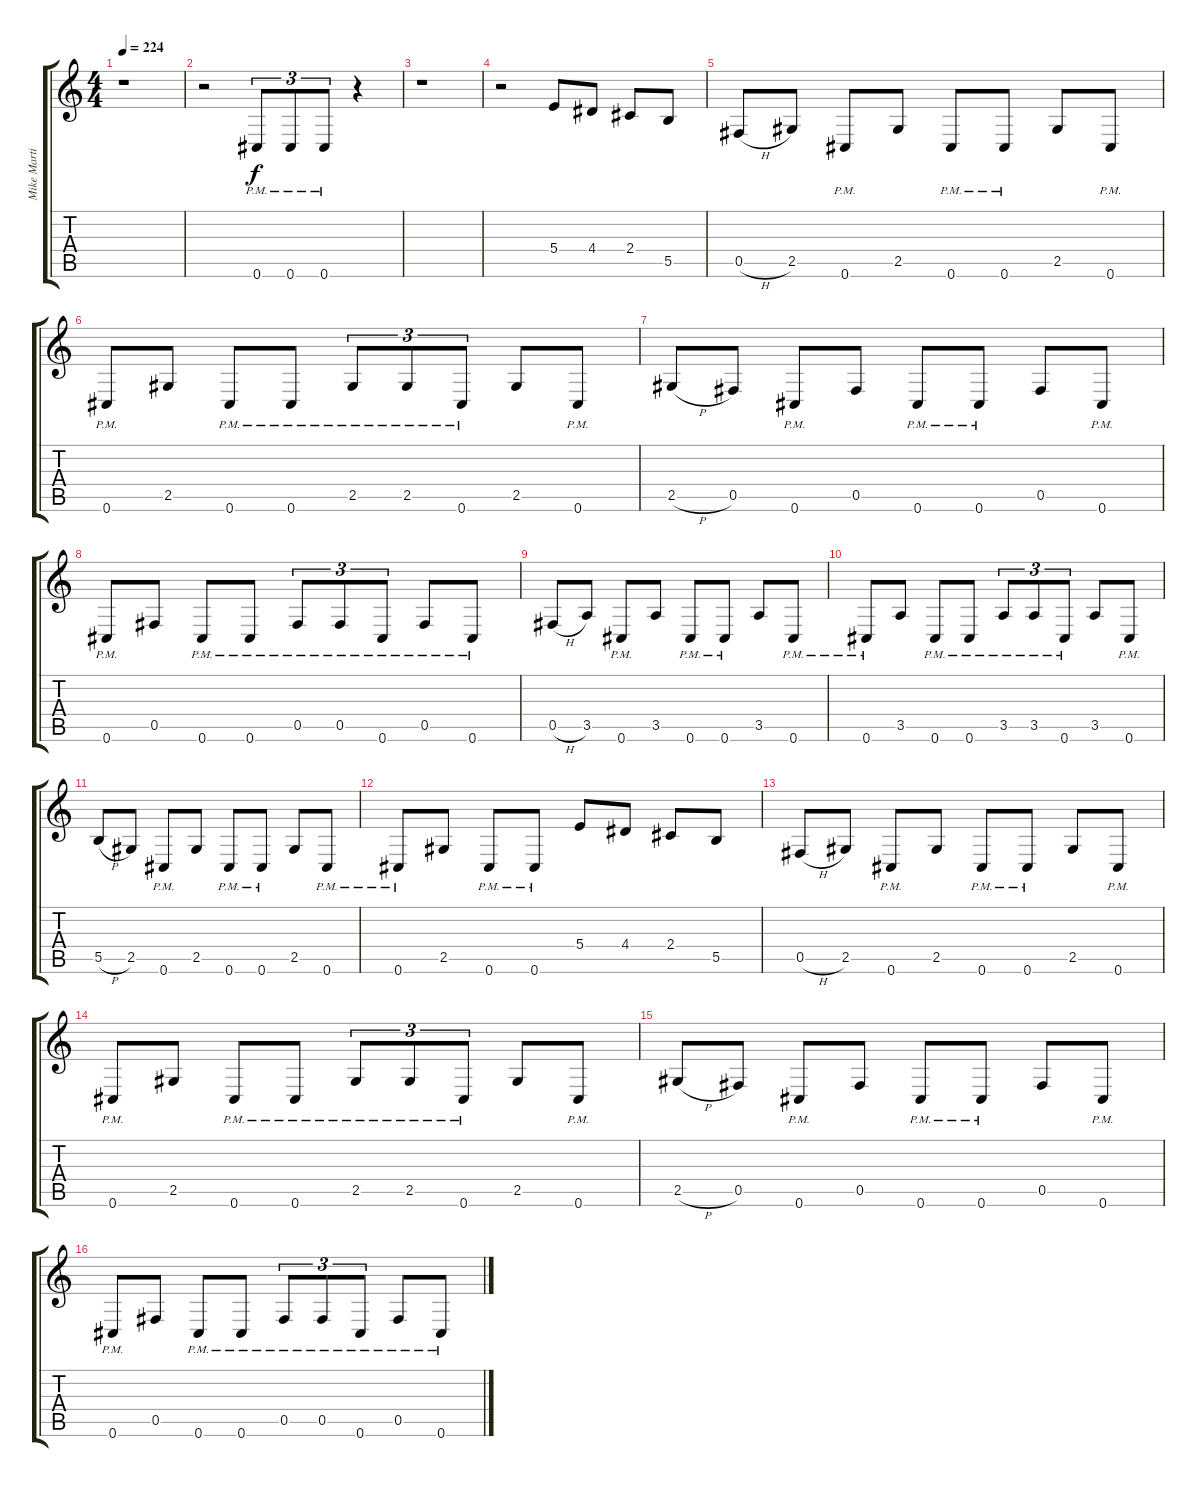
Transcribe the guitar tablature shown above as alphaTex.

\track ("Mike Martin Rhythm" "Mike Marti") {instrument distortionguitar}
\staff {score tabs}
\tuning (Db4 Ab3 E3 B2 Gb2 Db2) {hide}
\ts (4 4)
\tempo 224
\clef g2
\ks c
r.1{dy f} |
r.2 0.6{pm}.8{tu (3 2)} 0.6{pm}.8{tu (3 2)} 0.6{pm}.8{tu (3 2)} r.4 |
r.1 |
r.2 5.4.8 4.4.8 2.4.8 5.5.8 |
0.5{h}.8 2.5.8 0.6{pm}.8 2.5.8 0.6{pm}.8 0.6{pm}.8 2.5.8 0.6{pm}.8 |
0.6{pm}.8 2.5.8 0.6{pm}.8 0.6{pm}.8 2.5{pm}.8{tu (3 2)} 2.5{pm}.8{tu (3 2)} 0.6{pm}.8{tu (3 2)} 2.5.8 0.6{pm}.8 |
2.5{h}.8 0.5.8 0.6{pm}.8 0.5.8 0.6{pm}.8 0.6{pm}.8 0.5.8 0.6{pm}.8 |
0.6{pm}.8 0.5.8 0.6{pm}.8 0.6{pm}.8 0.5{pm}.8{tu (3 2)} 0.5{pm}.8{tu (3 2)} 0.6{pm}.8{tu (3 2)} 0.5{pm}.8 0.6{pm}.8 |
0.5{h}.8 3.5.8 0.6{pm}.8 3.5.8 0.6{pm}.8 0.6{pm}.8 3.5.8 0.6{pm}.8 |
0.6{pm}.8 3.5.8 0.6{pm}.8 0.6{pm}.8 3.5{pm}.8{tu (3 2)} 3.5{pm}.8{tu (3 2)} 0.6{pm}.8{tu (3 2)} 3.5.8 0.6{pm}.8 |
5.5{h}.8 2.5.8 0.6{pm}.8 2.5.8 0.6{pm}.8 0.6{pm}.8 2.5.8 0.6{pm}.8 |
0.6{pm}.8 2.5.8 0.6{pm}.8 0.6{pm}.8 5.4.8 4.4.8 2.4.8 5.5.8 |
0.5{h}.8 2.5.8 0.6{pm}.8 2.5.8 0.6{pm}.8 0.6{pm}.8 2.5.8 0.6{pm}.8 |
0.6{pm}.8 2.5.8 0.6{pm}.8 0.6{pm}.8 2.5{pm}.8{tu (3 2)} 2.5{pm}.8{tu (3 2)} 0.6{pm}.8{tu (3 2)} 2.5.8 0.6{pm}.8 |
2.5{h}.8 0.5.8 0.6{pm}.8 0.5.8 0.6{pm}.8 0.6{pm}.8 0.5.8 0.6{pm}.8 |
0.6{pm}.8 0.5.8 0.6{pm}.8 0.6{pm}.8 0.5{pm}.8{tu (3 2)} 0.5{pm}.8{tu (3 2)} 0.6{pm}.8{tu (3 2)} 0.5{pm}.8 0.6{pm}.8
